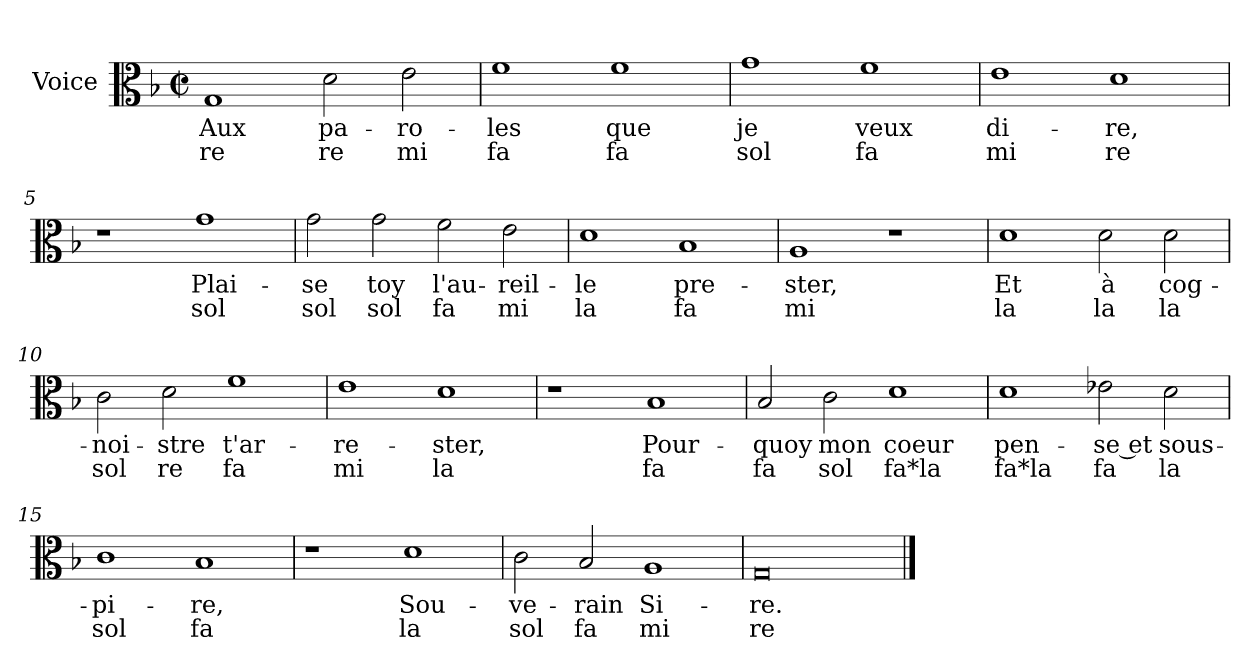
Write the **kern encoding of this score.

**kern	**text	**text
*part1	*part1	*part1
*staff1	*staff1	*staff1
*I"Voice	*	*
*I'Vo.	*	*
*clefC3	*	*
*k[b-]	*	*
*M4/2	*	*
*met(c|)	*	*
=1	=1	=1
1G	Aux	re
2d\	pa-	re
2e\	-ro-	mi
=2	=2	=2
1f	-les	fa
1f	que	fa
=3	=3	=3
1g	je	sol
1f	veux	fa
=4	=4	=4
1e	di-	mi
1d	-re,	re
=5	=5	=5
1r	.	.
1g	Plai-	sol
=6	=6	=6
2g\	-se	sol
2g\	toy	sol
2f\	l'au-	fa
2e\	-reil-	mi
=7	=7	=7
1d	-le	la
1B-	pre-	fa
=8	=8	=8
1A	-ster,	mi
1r	.	.
=9	=9	=9
1d	Et	la
2d\	à	la
2d\	cog-	la
=10	=10	=10
2c\	-noi-	sol
2d\	-stre	re
1f	t'ar-	fa
=11	=11	=11
1e	-re-	mi
1d	-ster,	la
=12	=12	=12
1r	.	.
1B-	Pour-	fa
=13	=13	=13
2B-/	-quoy	fa
2c\	mon	sol
1d	coeur	fa*la
=14	=14	=14
1d	pen-	fa*la
2e-X\	-se et	fa
2d\	sous-	la
=15	=15	=15
1c	-pi-	sol
1B-	-re,	fa
=16	=16	=16
1r	.	.
1d	Sou-	la
=17	=17	=17
2c\	-ve-	sol
2B-/	-rain	fa
1A	Si-	mi
=18	=18	=18
0G	-re.	re
==	==	==
*-	*-	*-
